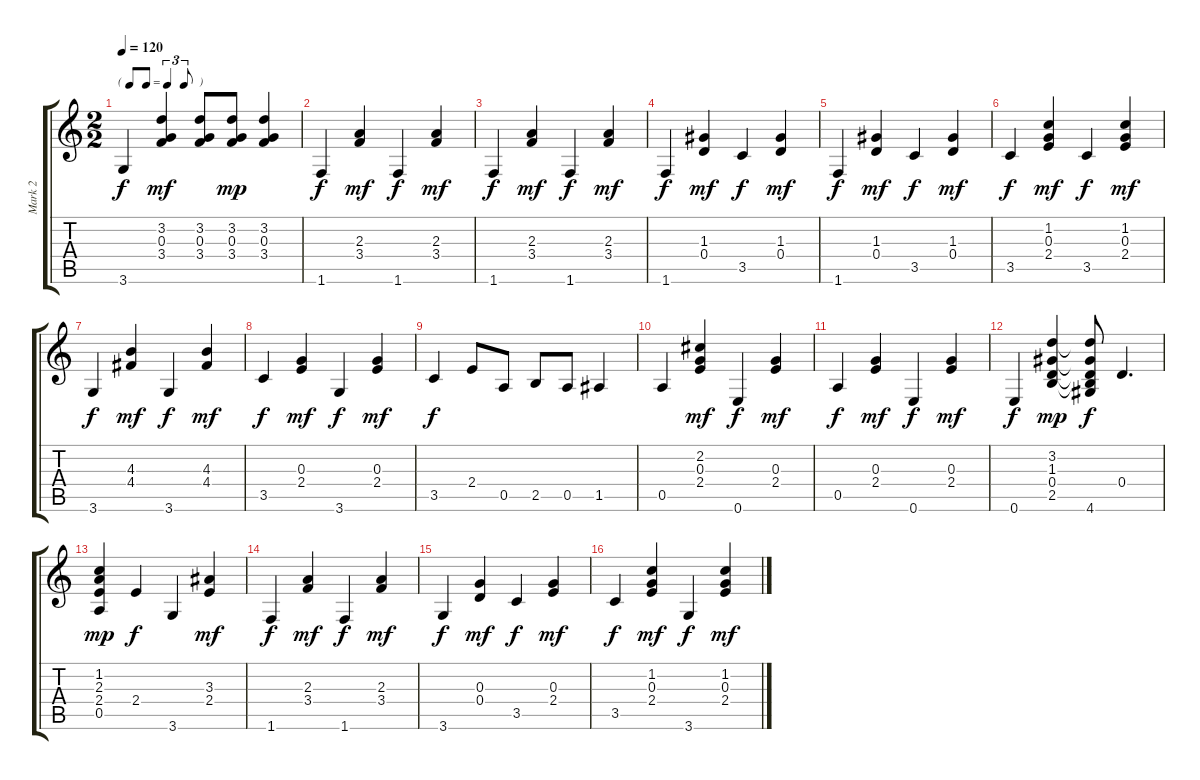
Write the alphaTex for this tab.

\track ("Mark 2" "Mark 2") {instrument electricguitarclean}
\staff {score tabs}
\tuning (E4 B3 G3 D3 A2 E2) {hide}
\ts (2 2)
\tf triplet8th
\tempo 120
\clef g2
\ks c
3.6.4{dy f} (3.2 0.3 3.4).4{dy mf} (3.2 0.3 3.4).8 (3.2 0.3 3.4).8{dy mp} (3.2 0.3 3.4).4 |
1.6.4{dy f} (2.3 3.4).4{dy mf} 1.6.4{dy f} (2.3 3.4).4{dy mf} |
1.6.4{dy f} (2.3 3.4).4{dy mf} 1.6.4{dy f} (2.3 3.4).4{dy mf} |
1.6.4{dy f} (1.3 0.4).4{dy mf} 3.5.4{dy f} (1.3 0.4).4{dy mf} |
1.6.4{dy f} (1.3 0.4).4{dy mf} 3.5.4{dy f} (1.3 0.4).4{dy mf} |
3.5.4{dy f} (1.2 0.3 2.4).4{dy mf} 3.5.4{dy f} (1.2 0.3 2.4).4{dy mf} |
3.6.4{dy f} (4.3 4.4).4{dy mf} 3.6.4{dy f} (4.3 4.4).4{dy mf} |
3.5.4{dy f} (0.3 2.4).4{dy mf} 3.6.4{dy f} (0.3 2.4).4{dy mf} |
3.5.4{dy f} 2.4.8 0.5.8 2.5.8 0.5.8 1.5.4 |
0.5.4 (2.2 0.3 2.4).4{dy mf} 0.6.4{dy f} (0.3 2.4).4{dy mf} |
0.5.4{dy f} (0.3 2.4).4{dy mf} 0.6.4{dy f} (0.3 2.4).4{dy mf} |
0.6.4{dy f} (3.2 1.3 0.4 2.5).4{dy mp} (3.2{t} 1.3{t} 0.4{t} 2.5{t} 4.6).8{dy f} 0.4.4{d} |
(1.2 2.3 2.4 0.5).4{dy mp} 2.4.4{dy f} 3.6.4 (3.3 2.4).4{dy mf} |
1.6.4{dy f} (2.3 3.4).4{dy mf} 1.6.4{dy f} (2.3 3.4).4{dy mf} |
3.6.4{dy f} (0.3 0.4).4{dy mf} 3.5.4{dy f} (0.3 2.4).4{dy mf} |
3.5.4{dy f} (1.2 0.3 2.4).4{dy mf} 3.6.4{dy f} (1.2 0.3 2.4).4{dy mf}
